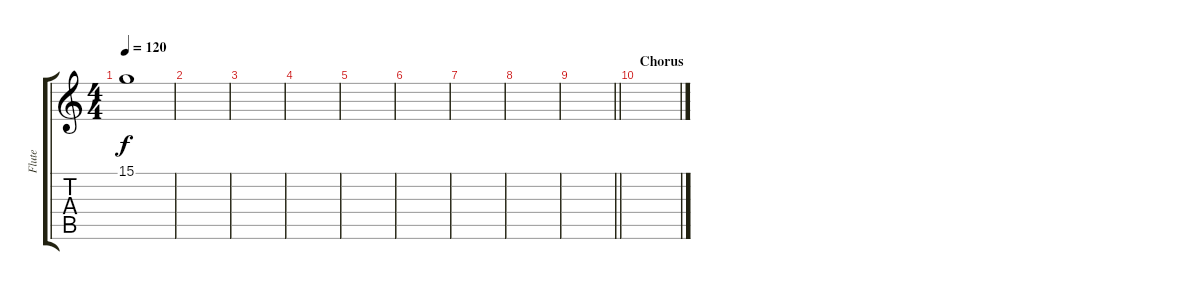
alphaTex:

\track ("Flute" "Flute") {instrument flute}
\staff {score tabs}
\tuning (E4 B3 G3 D3 A2 E2) {hide}
\ts (4 4)
\tempo 120
\clef g2
\ks c
15.1{t}.1{dy f} |
|
|
|
|
|
|
|
\barLineRight lightlight
|
\section ("" "Chorus")
